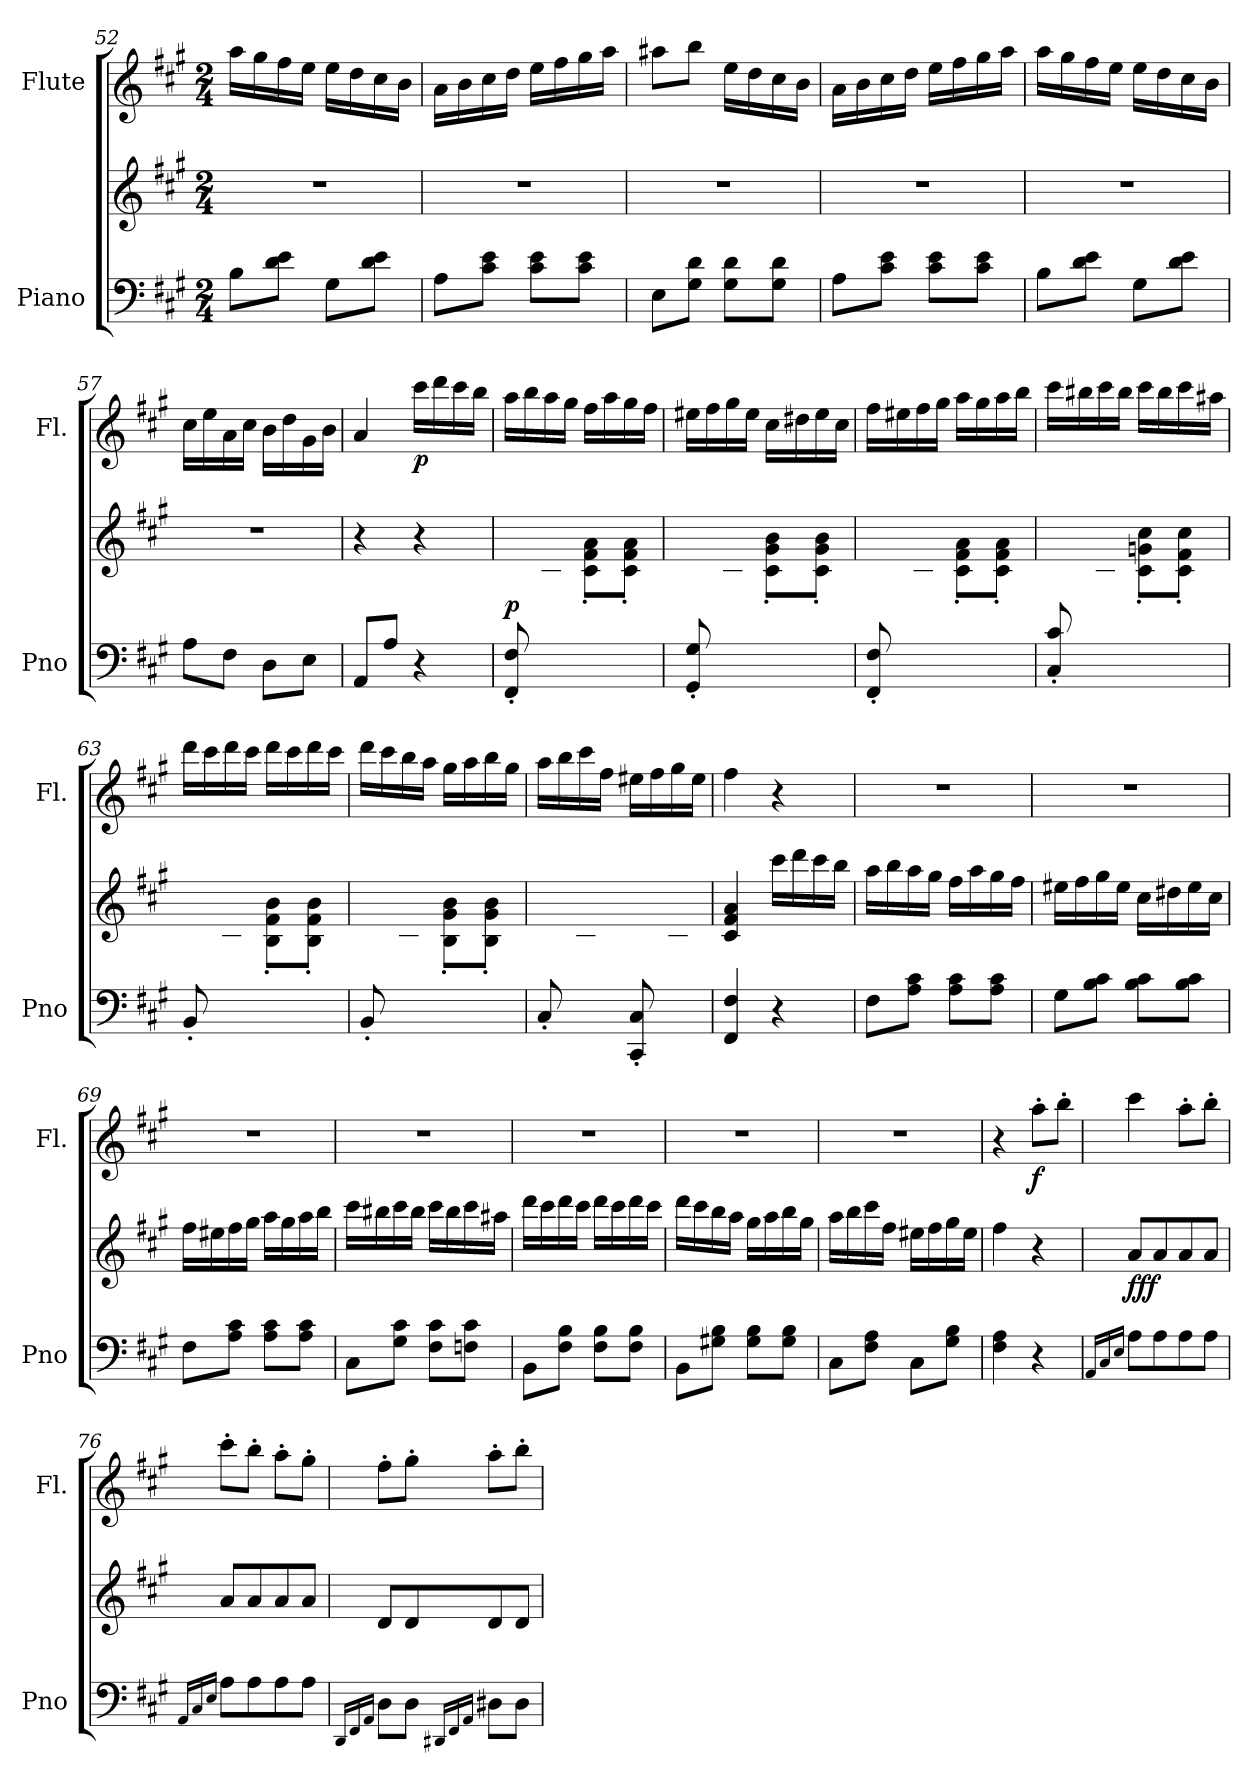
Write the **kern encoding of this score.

**kern	**kern	**dynam	**kern	**dynam
*part2	*part2	*part2	*part1	*part1
*staff3	*staff2	*staff2/3	*staff1	*staff1
*I"Piano	*	*	*I"Flute	*
*I'Pno	*	*	*I'Fl.	*
*clefF4	*clefG2	*	*clefG2	*
*k[f#c#g#]	*k[f#c#g#]	*	*k[f#c#g#]	*
*M2/4	*M2/4	*	*M2/4	*
=52	=52	=52	=52	=52
8B\L	2r	.	16aa\LL	.
.	.	.	16gg#\	.
8d\ 8e\J	.	.	16ff#\	.
.	.	.	16ee\JJ	.
8G#\L	.	.	16ee\LL	.
.	.	.	16dd\	.
8d\ 8e\J	.	.	16cc#\	.
.	.	.	16b\JJ	.
=53	=53	=53	=53	=53
8A\L	2r	.	16a\LL	.
.	.	.	16b\	.
8c#\ 8e\J	.	.	16cc#\	.
.	.	.	16dd\JJ	.
8c#\ 8e\L	.	.	16ee\LL	.
.	.	.	16ff#\	.
8c#\ 8e\J	.	.	16gg#\	.
.	.	.	16aa\JJ	.
=54	=54	=54	=54	=54
8E\L	2r	.	8aa#X\L	.
8G#\ 8d\J	.	.	8bb\J	.
8G#\ 8d\L	.	.	16ee\LL	.
.	.	.	16dd\	.
8G#\ 8d\J	.	.	16cc#\	.
.	.	.	16b\JJ	.
=55	=55	=55	=55	=55
8A\L	2r	.	16a\LL	.
.	.	.	16b\	.
8c#\ 8e\J	.	.	16cc#\	.
.	.	.	16dd\JJ	.
8c#\ 8e\L	.	.	16ee\LL	.
.	.	.	16ff#\	.
8c#\ 8e\J	.	.	16gg#\	.
.	.	.	16aa\JJ	.
!!LO:LB:g=z
=56	=56	=56	=56	=56
8B\L	2r	.	16aa\LL	.
.	.	.	16gg#\	.
8d\ 8e\J	.	.	16ff#\	.
.	.	.	16ee\JJ	.
8G#\L	.	.	16ee\LL	.
.	.	.	16dd\	.
8d\ 8e\J	.	.	16cc#\	.
.	.	.	16b\JJ	.
=57	=57	=57	=57	=57
8A\L	2r	.	16cc#\LL	.
.	.	.	16ee\	.
8F#\J	.	.	16a\	.
.	.	.	16cc#\JJ	.
8D\L	.	.	16b\LL	.
.	.	.	16dd\	.
8E\J	.	.	16g#\	.
.	.	.	16b\JJ	.
=58	=58	=58	=58	=58
8AA/L	4r	.	4a/	.
8A/J	.	.	.	.
!	!	!	!	!LO:DY:b
4r	4r	.	16ccc#\LL	p
.	.	.	16ddd\	.
.	.	.	16ccc#\	.
.	.	.	16bb\JJ	.
=59	=59	=59	=59	=59
*	*^	*	*	*
!	!	!	!LO:DY:b	!	!
8FF#/' 8F#/'L	2ryy	8ryy	p	16aa\LL	.
.	.	.	.	16bb\	.
4.ryy	.	8c#\' 8f#\' 8a\'J	.	16aa\	.
.	.	.	.	16gg#\JJ	.
.	.	8c#\' 8f#\' 8a\'L	.	16ff#\LL	.
.	.	.	.	16aa\	.
.	.	8c#\' 8f#\' 8a\'J	.	16gg#\	.
.	.	.	.	16ff#\JJ	.
=60	=60	=60	=60	=60	=60
8GG#/' 8G#/'L	2ryy	8ryy	.	16ee#X\LL	.
.	.	.	.	16ff#\	.
4.ryy	.	8c#\' 8g#\' 8b\'J	.	16gg#\	.
.	.	.	.	16ee#\JJ	.
.	.	8c#\' 8g#\' 8b\'L	.	16cc#\LL	.
.	.	.	.	16dd#X\	.
.	.	8c#\' 8g#\' 8b\'J	.	16ee#\	.
.	.	.	.	16cc#\JJ	.
=61	=61	=61	=61	=61	=61
8FF#/' 8F#/'L	2ryy	8ryy	.	16ff#\LL	.
.	.	.	.	16ee#X\	.
4.ryy	.	8c#\' 8f#\' 8a\'J	.	16ff#\	.
.	.	.	.	16gg#\JJ	.
.	.	8c#\' 8f#\' 8a\'L	.	16aa\LL	.
.	.	.	.	16gg#\	.
.	.	8c#\' 8f#\' 8a\'J	.	16aa\	.
.	.	.	.	16bb\JJ	.
!!LO:LB:g=z
=62	=62	=62	=62	=62	=62
8C#/' 8c#/'L	2ryy	8ryy	.	16ccc#\LL	.
.	.	.	.	16bb#X\	.
4.ryy	.	8c#\' 8g#\' 8cc#\'J	.	16ccc#\	.
.	.	.	.	16bb#\JJ	.
.	.	8c#\' 8gn\' 8cc#\'L	.	16ccc#\LL	.
.	.	.	.	16bb#\	.
.	.	8c#\' 8f#\' 8cc#\'J	.	16ccc#\	.
.	.	.	.	16aa#X\JJ	.
=63	=63	=63	=63	=63	=63
8BB'/L	2ryy	8ryy	.	16ddd\LL	.
.	.	.	.	16ccc#\	.
4.ryy	.	8B\' 8f#\' 8b\'J	.	16ddd\	.
.	.	.	.	16ccc#\JJ	.
.	.	8B\' 8f#\' 8b\'L	.	16ddd\LL	.
.	.	.	.	16ccc#\	.
.	.	8B\' 8f#\' 8b\'J	.	16ddd\	.
.	.	.	.	16ccc#\JJ	.
=64	=64	=64	=64	=64	=64
8BB'/L	2ryy	8ryy	.	16ddd\LL	.
.	.	.	.	16ccc#\	.
4.ryy	.	8B\' 8g#\' 8b\'J	.	16bb\	.
.	.	.	.	16aa\JJ	.
.	.	8B\' 8g#\' 8b\'L	.	16gg#\LL	.
.	.	.	.	16aa\	.
.	.	8B\' 8g#\' 8b\'J	.	16bb\	.
.	.	.	.	16gg#\JJ	.
=65	=65	=65	=65	=65	=65
8C#'/L	2ryy	8ryy	.	16aa\LL	.
.	.	.	.	16bb\	.
8ryy	.	8c#\' 8f#\' 8a\'J	.	16ccc#\	.
.	.	.	.	16ff#\JJ	.
8CC#/' 8C#/'L	.	8ryy	.	16ee#X\LL	.
.	.	.	.	16ff#\	.
8ryy	.	8c#\' 8g#\' 8b\'J	.	16gg#\	.
.	.	.	.	16ee#\JJ	.
*	*v	*v	*	*	*
=66	=66	=66	=66	=66
4FF#/ 4F#/	4c#/ 4f#/ 4a/	.	4ff#\	.
4r	16ccc#\LL	.	4r	.
.	16ddd\	.	.	.
.	16ccc#\	.	.	.
.	16bb\JJ	.	.	.
!!LO:LB:g=z
=67	=67	=67	=67	=67
8F#\L	16aa\LL	.	2r	.
.	16bb\	.	.	.
8A\ 8c#\J	16aa\	.	.	.
.	16gg#\JJ	.	.	.
8A\ 8c#\L	16ff#\LL	.	.	.
.	16aa\	.	.	.
8A\ 8c#\J	16gg#\	.	.	.
.	16ff#\JJ	.	.	.
=68	=68	=68	=68	=68
8G#\L	16ee#X\LL	.	2r	.
.	16ff#\	.	.	.
8B\ 8c#\J	16gg#\	.	.	.
.	16ee#\JJ	.	.	.
8B\ 8c#\L	16cc#\LL	.	.	.
.	16dd#X\	.	.	.
8B\ 8c#\J	16ee#\	.	.	.
.	16cc#\JJ	.	.	.
=69	=69	=69	=69	=69
8F#\L	16ff#\LL	.	2r	.
.	16ee#X\	.	.	.
8A\ 8c#\J	16ff#\	.	.	.
.	16gg#\JJ	.	.	.
8A\ 8c#\L	16aa\LL	.	.	.
.	16gg#\	.	.	.
8A\ 8c#\J	16aa\	.	.	.
.	16bb\JJ	.	.	.
=70	=70	=70	=70	=70
8C#\L	16ccc#\LL	.	2r	.
.	16bb#X\	.	.	.
8G#\ 8c#\J	16ccc#\	.	.	.
.	16bb#\JJ	.	.	.
8F#\ 8c#\L	16ccc#\LL	.	.	.
.	16bb#\	.	.	.
8Fn\ 8c#\J	16ccc#\	.	.	.
.	16aa#X\JJ	.	.	.
=71	=71	=71	=71	=71
8BB\L	16ddd\LL	.	2r	.
.	16ccc#\	.	.	.
8F#\ 8B\J	16ddd\	.	.	.
.	16ccc#\JJ	.	.	.
8F#\ 8B\L	16ddd\LL	.	.	.
.	16ccc#\	.	.	.
8F#\ 8B\J	16ddd\	.	.	.
.	16ccc#\JJ	.	.	.
!!LO:PB:g=z
=72	=72	=72	=72	=72
8BB\L	16ddd\LL	.	2r	.
.	16ccc#\	.	.	.
8G#X\ 8B\J	16bb\	.	.	.
.	16aa\JJ	.	.	.
8G#\ 8B\L	16gg#\LL	.	.	.
.	16aa\	.	.	.
8G#\ 8B\J	16bb\	.	.	.
.	16gg#\JJ	.	.	.
=73	=73	=73	=73	=73
8C#\L	16aa\LL	.	2r	.
.	16bb\	.	.	.
8F#\ 8A\J	16ccc#\	.	.	.
.	16ff#\JJ	.	.	.
8C#\L	16ee#X\LL	.	.	.
.	16ff#\	.	.	.
8G#\ 8B\J	16gg#\	.	.	.
.	16ee#\JJ	.	.	.
=74	=74	=74	=74	=74
4F#\ 4A\	4ff#\	.	4r	.
!	!	!	!	!LO:DY:b
4r	4r	.	8aa'\L	f
.	.	.	8bb'\J	.
=75	=75	=75	=75	=75
16qAA/LL	.	.	.	.
16qC#/	.	.	.	.
16qE/JJ	.	.	.	.
!	!	!LO:DY:b	!	!
!	!	!LO:DY:n=1:b	!	!
!	!	!LO:DY:n=2:b	!	!
8A\L	8a/L	f f f	4ccc#\	.
8A\	8a/	.	.	.
8A\	8a/	.	8aa'\L	.
8A\J	8a/J	.	8bb'\J	.
=76	=76	=76	=76	=76
16qAA/LL	.	.	.	.
16qC#/	.	.	.	.
16qE/JJ	.	.	.	.
8A\L	8a/L	.	8ccc#'\L	.
8A\	8a/	.	8bb'\J	.
8A\	8a/	.	8aa'\L	.
8A\J	8a/J	.	8gg#'\J	.
=77	=77	=77	=77	=77
16qDD/LL	.	.	.	.
16qFF#/	.	.	.	.
16qAA/JJ	.	.	.	.
8D\L	8d/L	.	8ff#'\L	.
8D\J	8d/	.	8gg#'\J	.
16qDD#X/LL	.	.	.	.
16qFF#/	.	.	.	.
16qAA/JJ	.	.	.	.
8D#X\L	8d/	.	8aa'\L	.
8D#\J	8d/J	.	8bb'\J	.
=	=	=	=	=
*-	*-	*-	*-	*-
